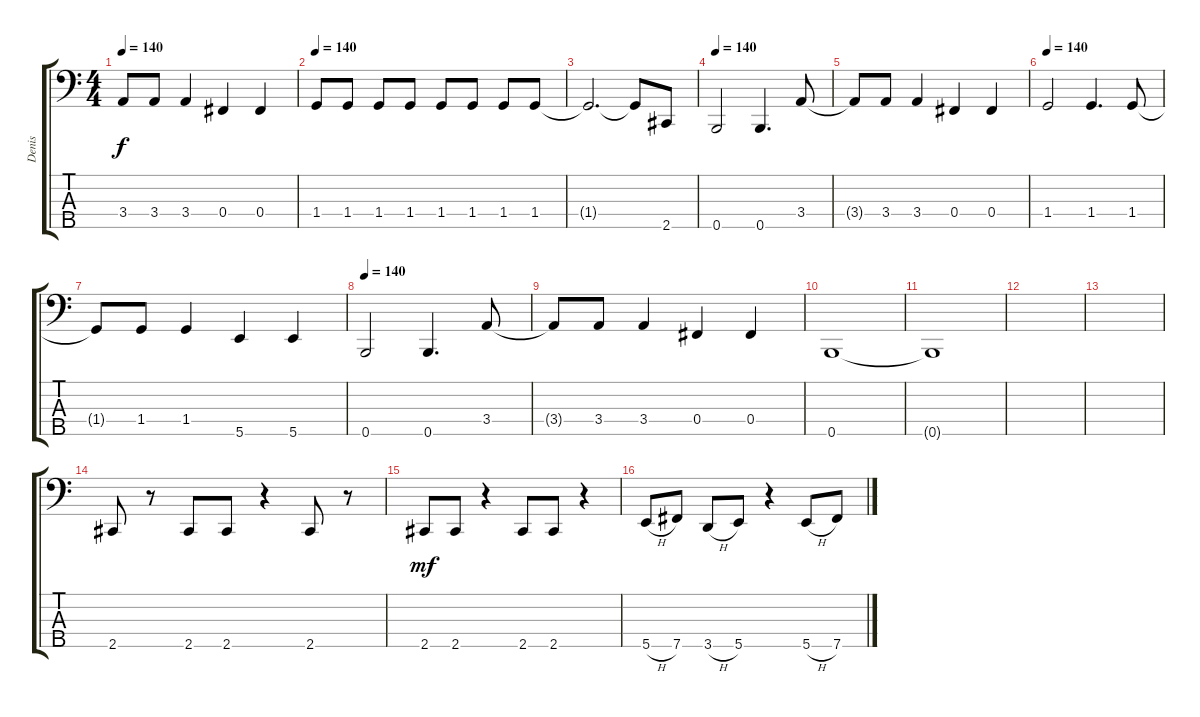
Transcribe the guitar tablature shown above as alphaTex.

\track ("Denis" "Denis") {instrument electricbasspick}
\staff {score tabs}
\tuning (A2 E2 B1 Gb1 B0) {hide}
\ts (4 4)
\tempo 140
\clef f4
\ks c
3.4{t}.8{dy f} 3.4.8 3.4.4 0.4.4 0.4.4 |
\tempo 140
1.4.8 1.4.8 1.4.8 1.4.8 1.4.8 1.4.8 1.4.8 1.4.8 |
1.4{t}.2{d} 1.4{t}.8 2.5.8 |
\tempo 140
0.5.2 0.5.4{d} 3.4.8 |
3.4{t}.8 3.4.8 3.4.4 0.4.4 0.4.4 |
\tempo 140
1.4.2 1.4.4{d} 1.4.8 |
1.4{t}.8 1.4.8 1.4.4 5.5.4 5.5.4 |
\tempo 140
0.5.2 0.5.4{d} 3.4.8 |
3.4{t}.8 3.4.8 3.4.4 0.4.4 0.4.4 |
0.5.1 |
0.5{t}.1 |
|
|
2.5.8 r.8 2.5.8 2.5.8 r.4 2.5.8 r.8 |
2.5.8{dy mf} 2.5.8 r.4 2.5.8 2.5.8 r.4 |
5.5{h}.8 7.5.8 3.5{h}.8 5.5.8 r.4 5.5{h}.8 7.5.8
